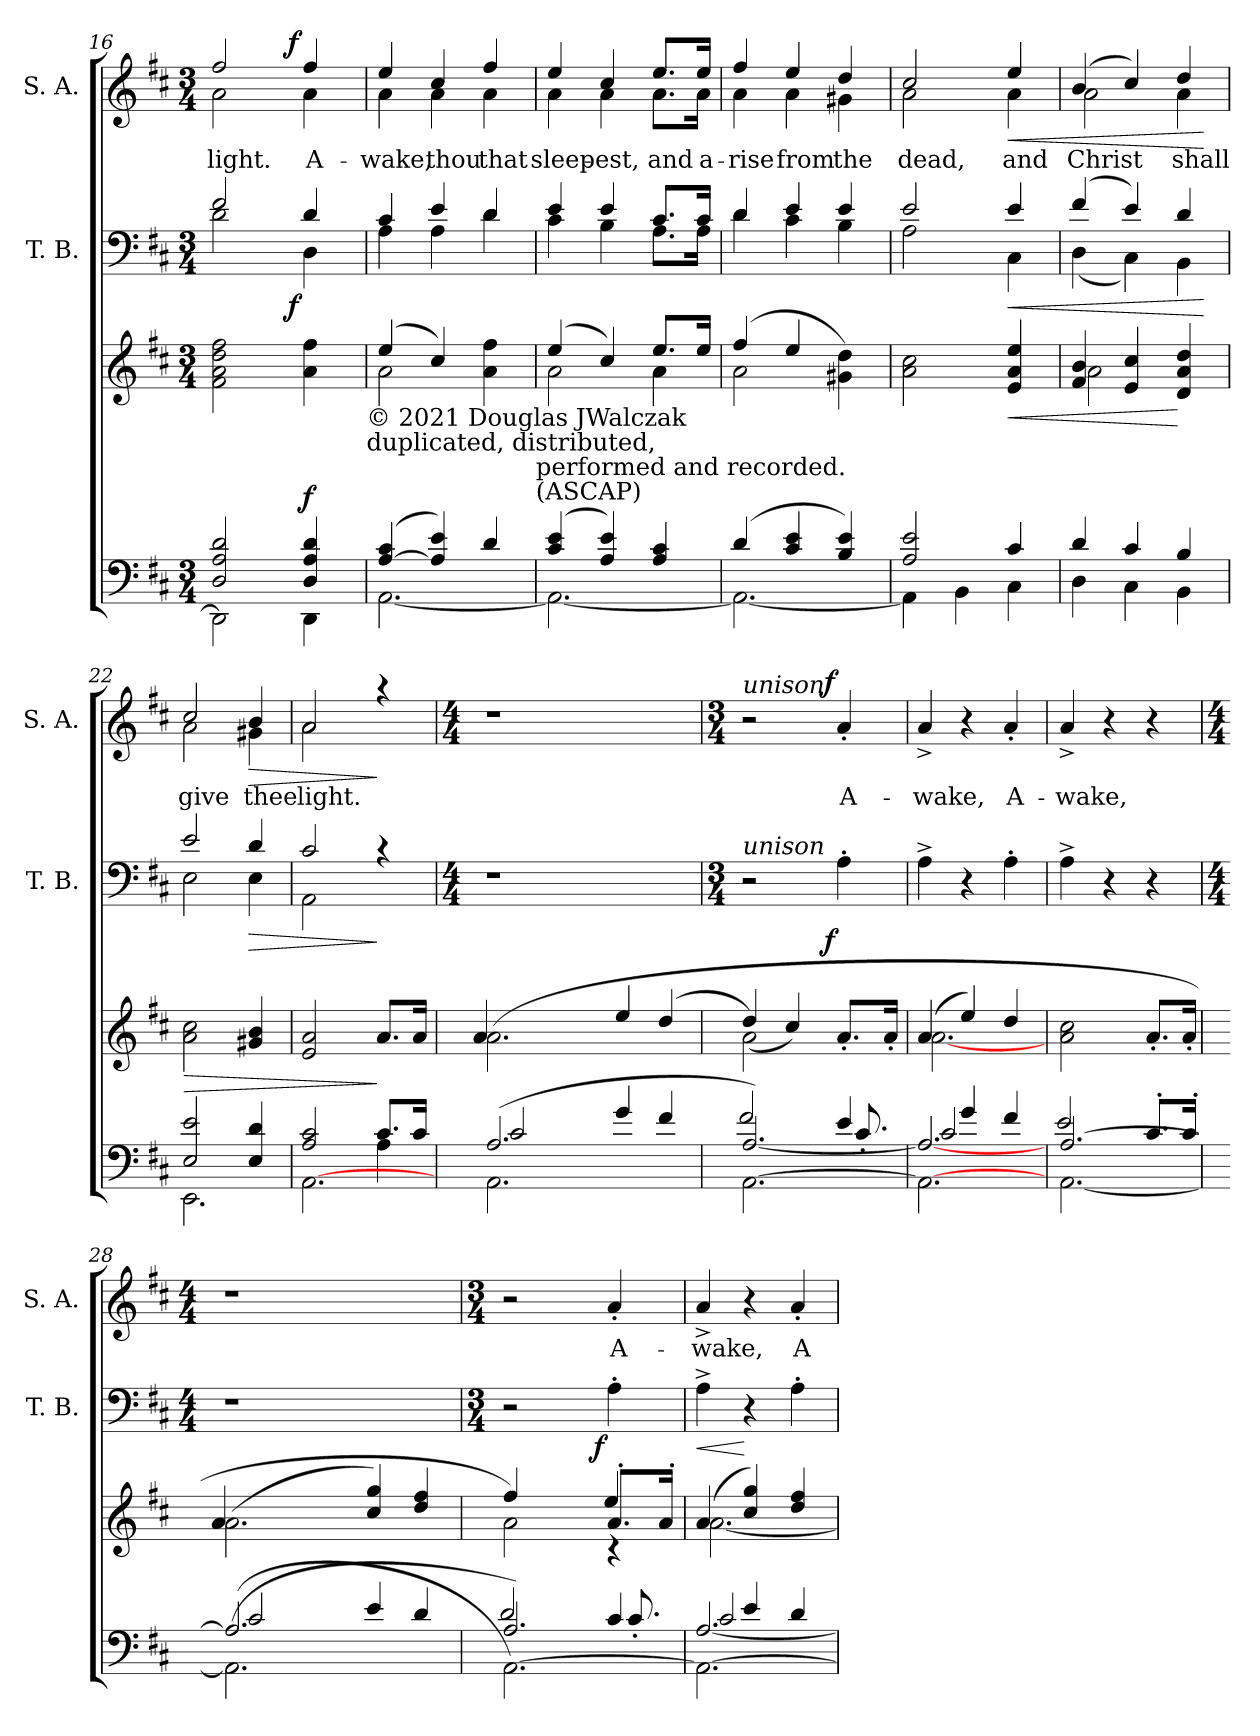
**kern	**dynam	**kern	**dynam	**kern	**dynam	**kern	**text	**dynam
*part4	*part4	*part3	*part3	*part2	*part2	*part1	*part1	*part1
*staff4	*staff4	*staff3	*staff3	*staff2	*staff2	*staff1	*staff1	*staff1
*	*	*	*	*I"T. B.	*	*I"S. A.	*	*
*	*	*	*	*I'T. B.	*	*I'S. A.	*	*
*clefF4	*	*clefG2	*	*clefF4	*	*clefG2	*	*
*k[f#c#]	*	*k[f#c#]	*	*k[f#c#]	*	*k[f#c#]	*	*
*D:	*	*D:	*	*D:	*	*D:	*	*
*M3/4	*	*M3/4	*	*M3/4	*	*M3/4	*	*
=16	=16	=16	=16	=16	=16	=16	=16	=16
*^	*	*	*	*^	*	*	*	*
!	!	!	!	!	!	!	!	!	!LO:LY:b	!
*	*	*	*	*	*	*^	*	*^	*	*
*	*	*	*	*	*	*	*	*	*	*^	*	*
2D/ 2A/ 2d/	2DD\]	.	2f#\ 2a\ 2dd\ 2ff#\	.	2f#/	2d\	4...ryy	.	2ff#/	2a\	4...ryy	light.	.
!	!	!	!	!	!	!	!	!LO:DY:b	!	!	!	!	!LO:DY:a
.	.	.	.	.	.	.	4ryy	f	.	.	4ryy	.	f
!	!	!LO:DY:a	!	!	!	!	!	!	!	!	!	!LO:LY:b	!
4D/ 4A/ 4d/	4DD\	f	4a\ 4ff#\	.	4d/	4D\	.	.	4ff#/	4a\	.	A-	.
.	.	.	.	.	.	.	32ryy	.	.	.	32ryy	.	.
!	!	!	!LO:TX:b:t=© 2021 Douglas JWalczak	!	!	!	!	!	!	!	!	!	!
!	!	!	!LO:TX:b:t=duplicated, distributed,	!	!	!	!	!	!	!	!	!	!
=17	=17	=17	=17	=17	=17	=17	=17	=17	=17	=17	=17	=17	=17
*	*	*	*^	*	*	*	*	*	*	*	*	*	*
!	!	!	!	!	!	!	!	!	!	!	!	!	!LO:LY:b	!
*	*	*	*	*	*	*	*v	*v	*	*	*	*	*	*
*	*	*	*	*	*	*	*	*	*	*v	*v	*	*
([>4A/ 4c#/	[<2.AA\	.	(4ee/	2a\	.	4c#/	4A\	.	4ee/	4a\	-wake,	.
!	!	!	!	!	!	!	!	!	!	!	!LO:LY:b	!
4A/] 4e/)	.	.	4cc#/)	.	.	4e/	4A\	.	4cc#/	4a\	thou	.
!	!	!	!	!	!	!	!	!	!	!	!LO:LY:b	!
4d/	.	.	4ryy	4a\ 4ff#\	.	4d/	4d\	.	4ff#/	4a\	that	.
!	!	!	!	!LO:TX:b:t=performed and recorded.	!	!	!	!	!	!	!	!
!	!	!	!	!LO:TX:b:t=(ASCAP)	!	!	!	!	!	!	!	!
=18	=18	=18	=18	=18	=18	=18	=18	=18	=18	=18	=18	=18
!	!	!	!	!	!	!	!	!	!	!	!LO:LY:b	!
(4c#/ 4e/	2.AA\_	.	(4ee/	2a\	.	4e/	4c#\	.	4ee/	4a\	sleep-	.
!	!	!	!	!	!	!	!	!	!	!	!LO:LY:b	!
4A/ 4e/)	.	.	4cc#/)	.	.	4e/	4B\	.	4cc#/	4a\	-est,	.
!	!	!	!	!	!	!	!	!	!	!	!LO:LY:b	!
4A/ 4c#/	.	.	8.ee/L	4a\	.	8.c#/L	8.A\L	.	8.ee/L	8.a\L	and	.
!	!	!	!	!	!	!	!	!	!	!	!LO:LY:b	!
.	.	.	16ee/Jk	.	.	16c#/Jk	16A\Jk	.	16ee/Jk	16a\Jk	a-	.
!!LO:PB:g=z	!!
=19	=19	=19	=19	=19	=19	=19	=19	=19	=19	=19	=19	=19
!	!	!	!	!	!	!	!	!	!	!	!LO:LY:b	!
(4d/	2.AA\_	.	(4ff#/	2a\	.	4d/	4d\	.	4ff#/	4a\	-rise	.
!	!	!	!	!	!	!	!	!	!	!	!LO:LY:b	!
4c#/ 4e/	.	.	4ee/	.	.	4e/	4c#\	.	4ee/	4a\	from	.
!	!	!	!	!	!	!	!	!	!	!	!LO:LY:b	!
4B/ 4e/)	.	.	4ryy	4g#X\ 4dd\)	.	4e/	4B\	.	4dd/	4g#X\	the	.
=20	=20	=20	=20	=20	=20	=20	=20	=20	=20	=20	=20	=20
!	!	!	!	!	!	!	!	!	!	!	!LO:LY:b	!
*	*	*	*v	*v	*	*	*	*	*	*	*	*
2A/ 2e/	4AA\]	.	2a\ 2cc#\	.	2e/	2A\	.	2cc#/	2a\	dead,	.
.	4BB\	.	.	.	.	.	.	.	.	.	.
!	!	!	!	!LO:HP:b	!	!	!LO:HP:b	!	!	!LO:LY:b	!LO:HP:b
4c#/	4C#\	.	4e/ 4a/ 4ee/	<	4e/	4C#\	<	4ee/	4a\	and	<
=21	=21	=21	=21	=21	=21	=21	=21	=21	=21	=21	=21
*	*	*	*^	*	*	*	*	*	*	*	*
!	!	!	!	!	!	!	!	!	!	!	!LO:LY:b	!
4d/	4D\	.	4f#/ 4b/	2a\	.	(4f#/	(<4D\	.	(4b/	2a\	Christ	.
4c#/	4C#\	.	4e/ 4cc#/	.	.	4e/)	4C#\)	.	4cc#/)	.	.	.
!	!	!	!	!	!	!	!	!	!	!	!LO:LY:b	!
4B/	4BB\	.	4d/ 4a/ 4dd/	4ryy	[	4d/	4BB\	.	4dd/	4a\	shall	.
*v	*v	*	*	*	*	*v	*v	*	*v	*v	*	*
*	*	*v	*v	*	*	*	*	*	*
.	.	.	.	.	[	.	.	[
=22	=22	=22	=22	=22	=22	=22	=22	=22
*^	*	*	*	*	*	*	*	*
!	!	!	!	!LO:HP:b	!	!	!	!LO:LY:b	!
*	*	*	*	*	*^	*	*^	*	*
2E/ 2e/	2.EE\	.	2a\ 2cc#\	>	2e/	2E\	.	2cc#/	2a\	give	.
!	!	!	!	!	!	!	!LO:HP:b	!	!	!LO:LY:b	!LO:HP:b
4E/ 4d/	.	.	4g#X/ 4b/	.	4d/	4E\	>	4b/	4g#X\	thee	>
=23	=23	=23	=23	=23	=23	=23	=23	=23	=23	=23	=23
*	*^	*	*^	*	*	*	*	*	*	*	*
!	!	!	!	!	!	!	!	!	!	!	!	!LO:LY:b	!
[<2.AA\	2A/ 2c#/	2ryy	.	4...ryy	2e/ 2a/	.	2c#/	2AA\	.	2a/	2a\	light.	.
.	.	.	.	4ryy	.	.	.	.	.	.	.	.	.
.	8.c#/L	4A\	.	.	8.a/L	]	4rc	4ryy	]	4raa	4ryy	.	]
.	16c#/Jk	.	.	.	16a/Jk	.	.	.	.	.	.	.	.
.	.	.	.	32ryy	.	.	.	.	.	.	.	.	.
*	*	*	*	*	*	*	*v	*v	*	*	*	*	*
*	*	*	*	*	*	*	*	*	*v	*v	*	*
!!LO:LB:g=z
=24	=24	=24	=24	=24	=24	=24	=24	=24	=24	=24	=24
*	*	*	*	*	*	*	*M4/4	*	*M4/4	*	*
!	!	!	!	!	!	!	!LO:N:vis=1	!	!LO:N:vis=1	!	!
(<2.A/	2.AA\	2c#/	.	(<2.a\	(4a/	.	1r	.	1r	.	.
.	.	.	.	.	1ryy	.	.	.	.	.	.
.	.	2.ryy	.	.	.	.	.	.	.	.	.
4g/	2ryy	.	.	4ee/	.	.	.	.	.	.	.
4f#/	.	.	.	(4dd/	.	.	4ryy	.	4ryy	.	.
*v	*v	*v	*	*	*	*	*	*	*	*	*
=25	=25	=25	=25	=25	=25	=25	=25	=25	=25
*	*	*	*	*	*M3/4	*	*M3/4	*	*
*^	*	*	*	*	*^	*	*^	*	*
*	*^	*	*	*	*	*	*	*	*	*	*	*
*	*	*^	*	*	*	*	*	*	*	*	*	*	*
!	!	!	!	!	!	!	!	!	!	!	!LO:TX:a:i:t=unison	!	!	!
!	!	!	!	!	!	!	!	!LO:TX:a:i:t=unison	!	!	!	!	!	!
[<2.AA\	[<2.A/)	2f#/	2ryy	.	2a\)	(4dd/	.	2r	4...ryy	.	2r	4...ryy	.	.
.	.	.	.	.	.	4cc#/)	.	.	.	.	.	.	.	.
!	!	!	!	!	!	!	!	!	!	!LO:DY:b	!	!	!	!LO:DY:a
.	.	.	.	.	.	.	.	.	4ryy	f	.	4ryy	.	f
!	!	!	!	!	!	!	!	!	!	!	!	!	!LO:LY:b	!
.	.	4e/	16ryy	.	4ryy	8.a'>/L	.	4A'>\	.	.	4a'</	.	A-	.
.	.	.	8.c#'>/	.	.	.	.	.	.	.	.	.	.	.
.	.	.	.	.	.	16a'>/Jk	.	.	.	.	.	.	.	.
.	.	.	.	.	.	.	.	.	32ryy	.	.	32ryy	.	.
=26	=26	=26	=26	=26	=26	=26	=26	=26	=26	=26	=26	=26	=26	=26
!	!	!	!	!	!	!	!	!	!	!	!	!	!LO:LY:b	!
*	*	*	*	*	*	*	*	*v	*v	*	*	*	*	*
*	*	*	*	*	*	*	*	*	*	*v	*v	*	*
2.AA\_	2.A/_	2c#/	4ryy	.	(4a/	[<2.a\	.	4A^>\	.	4a^</	-wake,	.
.	.	.	4g/	.	4ee/)	.	.	4r	.	4r	.	.
!	!	!	!	!	!	!	!	!	!	!	!LO:LY:b	!
.	.	4ryy	4f#/	.	4dd/	.	.	4A'>\	.	4a'</	A-	.
*	*	*	*	*	*v	*v	*	*	*	*	*	*
=27	=27	=27	=27	=27	=27	=27	=27	=27	=27	=27	=27
!	!	!	!	!	!	!	!	!	!	!LO:LY:b	!
*	*	*v	*v	*	*	*	*	*	*	*	*
[<2.A/	[<2.AA\	2e/	.	2a\ 2cc#\	.	4A^>\	.	4a^</	-wake,	.
.	.	.	.	.	.	4r	.	4r	.	.
.	.	8.c#'>/L	.	8.a'</L	.	4r	.	4r	.	.
.	.	16c#'</Jk	.	16a'</Jk	.	.	.	.	.	.
=28	=28	=28	=28	=28	=28	=28	=28	=28	=28	=28
*	*	*	*	*	*	*M4/4	*	*M4/4	*	*
*	*	*	*	*^	*	*	*	*	*	*
!	!	!	!	!	!	!	!LO:N:vis=1	!	!LO:N:vis=1	!	!
(<2.A/]	(<2.AA\]	2c#/	.	(<2.a\	4a/	.	1r	.	1r	.	.
.	.	.	.	.	1ryy	.	.	.	.	.	.
.	.	2.ryy	.	.	.	.	.	.	.	.	.
4e/	2ryy	.	.	4cc#/ 4gg/)	.	.	.	.	.	.	.
4d/	.	.	.	4dd/ 4ff#/	.	.	4ryy	.	4ryy	.	.
*v	*v	*v	*	*	*	*	*	*	*	*	*
*	*	*v	*v	*	*	*	*	*	*
=29	=29	=29	=29	=29	=29	=29	=29	=29
*	*	*	*	*M3/4	*	*M3/4	*	*
*^	*	*^	*	*^	*	*	*	*
*	*^	*	*	*^	*	*	*	*	*	*	*
*	*	*^	*	*	*	*	*	*	*	*	*	*	*
[<2.AA\)	2.A/)	2d/	2ryy	.	2a\)	4ff#/	2ryy	.	2r	4...ryy	.	2r	.	.
.	.	.	.	.	.	4ryy	.	.	.	.	.	.	.	.
!	!	!	!	!	!	!	!	!	!	!	!LO:DY:b	!	!	!
.	.	.	.	.	.	.	.	.	.	4ryy	f	.	.	.
!	!	!	!	!	!	!	!	!	!	!	!	!	!LO:LY:b	!
.	.	4c#/	16ryy	.	8.a'>/L	4ee/	4rc	.	4A'>\	.	.	4a'</	A-	.
.	.	.	8.c#'>/	.	.	.	.	.	.	.	.	.	.	.
.	.	.	.	.	16a'>/Jk	.	.	.	.	.	.	.	.	.
.	.	.	.	.	.	.	.	.	.	32ryy	.	.	.	.
!!LO:LB:g=z
=30	=30	=30	=30	=30	=30	=30	=30	=30	=30	=30	=30	=30	=30	=30
!	!	!	!	!	!	!	!	!	!	!	!LO:HP:b	!	!LO:LY:b	!
*	*	*	*	*	*	*v	*v	*	*	*	*	*	*	*
*	*	*	*	*	*	*	*	*v	*v	*	*	*	*
2.AA\_	[<2.A/	2c#/	4ryy	.	(4a/	[<2.a\	.	4A^>\	<	4a^</	-wake,	.
.	.	.	4e/	.	4cc#/ 4gg/)	.	.	4r	[	4r	.	.
!	!	!	!	!	!	!	!	!	!	!	!LO:LY:b	!
.	.	4ryy	4d/	.	4dd/ 4ff#/	.	.	4A'>\	.	4a'</	A-	.
*v	*v	*v	*v	*	*	*	*	*	*	*	*	*
*	*	*v	*v	*	*	*	*	*	*
=	=	=	=	=	=	=	=	=
*-	*-	*-	*-	*-	*-	*-	*-	*-
